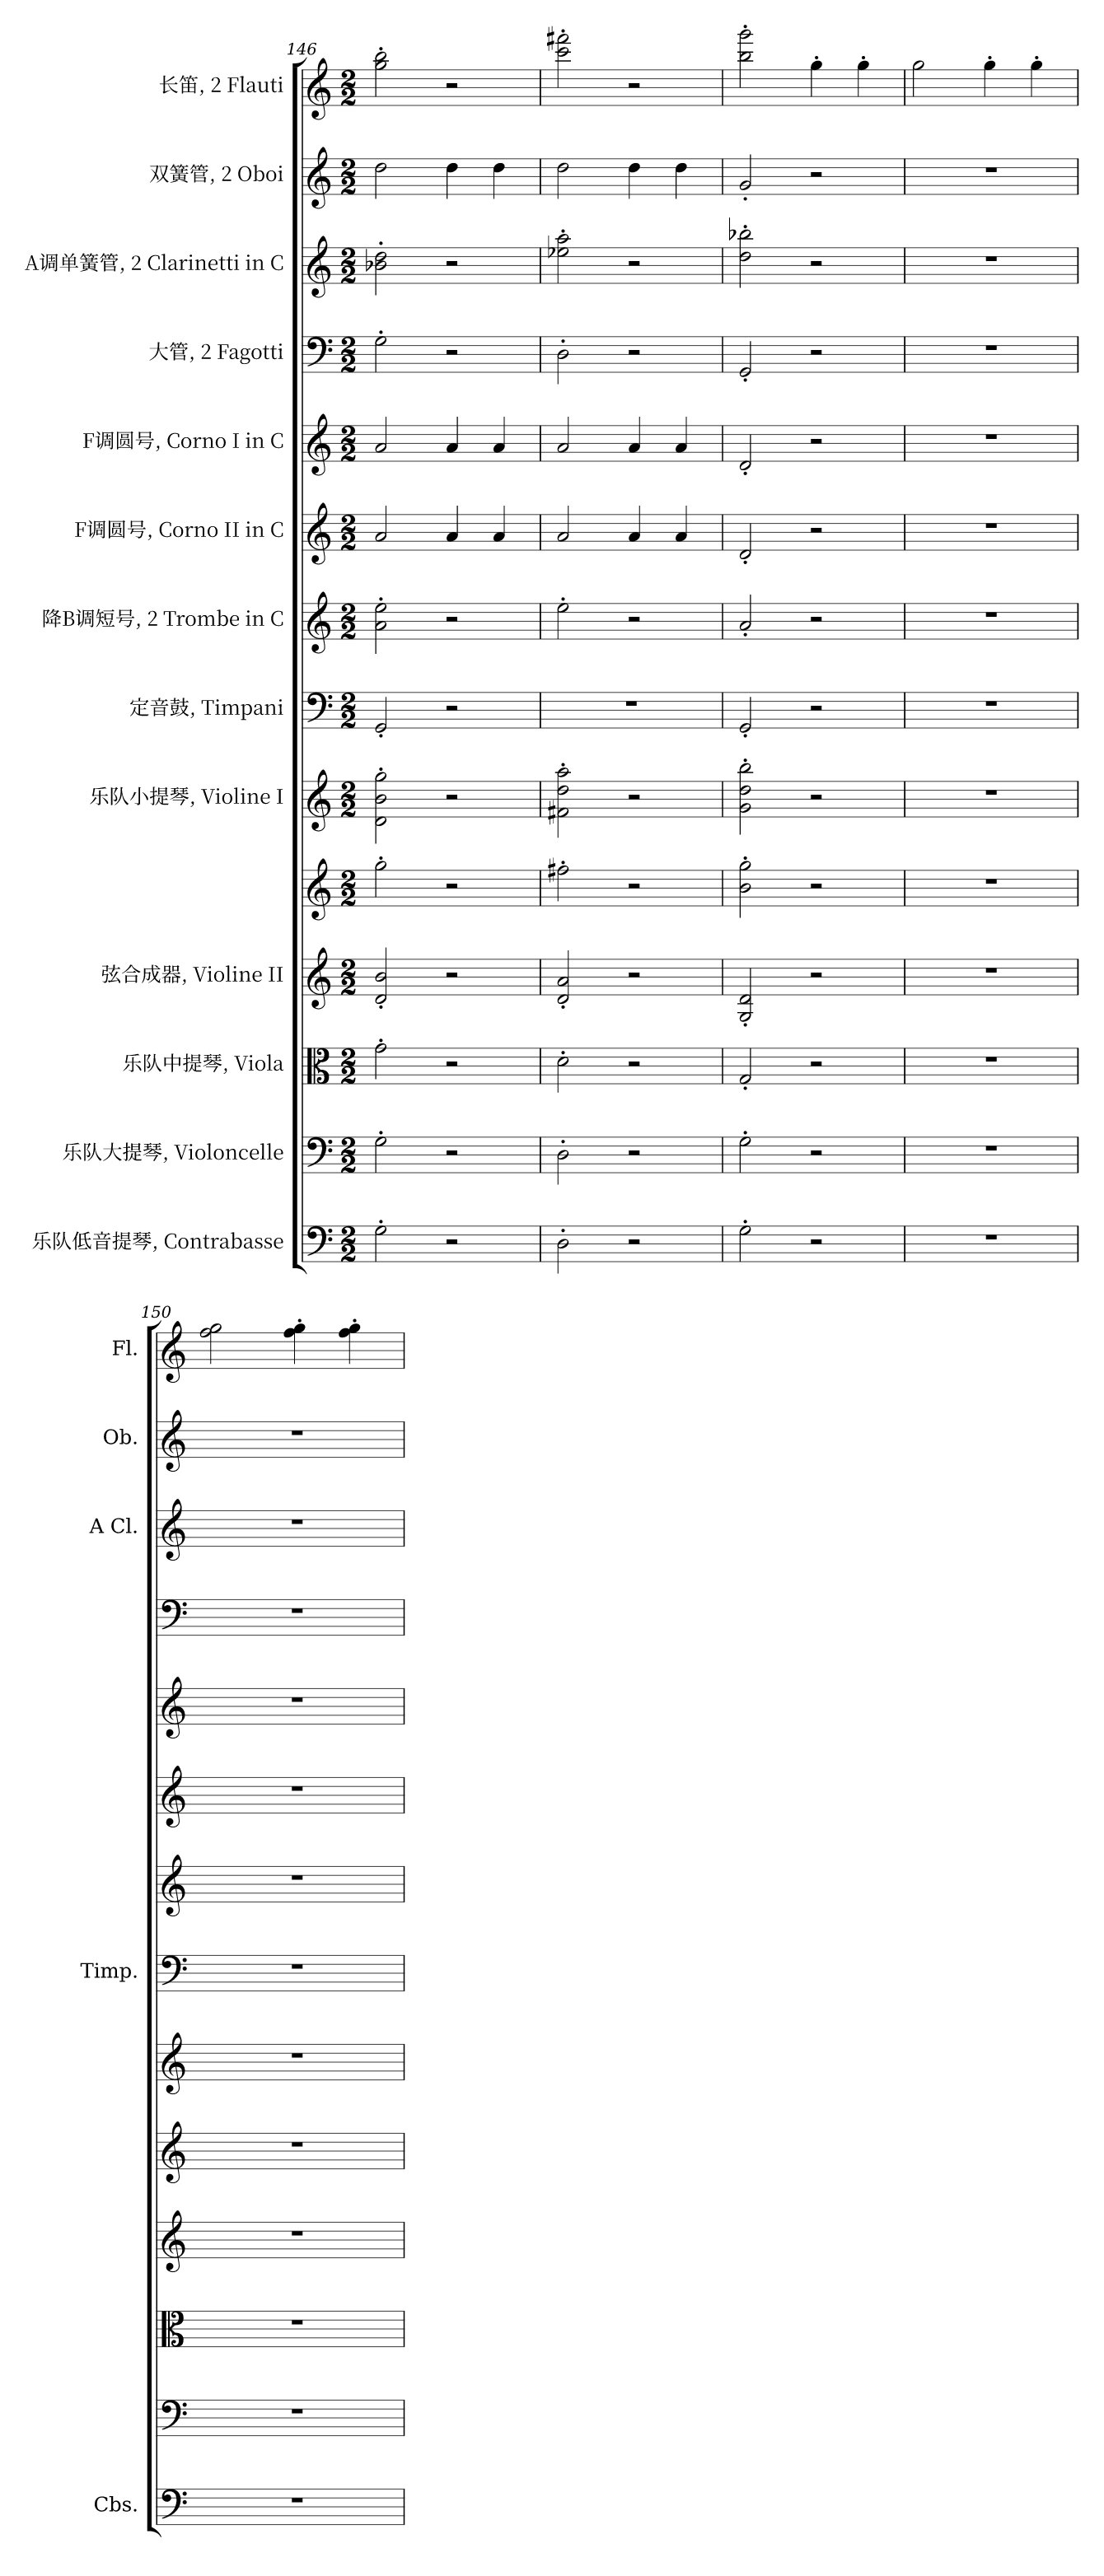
**kern	**kern	**kern	**kern	**kern	**kern	**kern	**kern	**kern	**kern	**kern	**kern	**kern	**kern
*part13	*part12	*part11	*part10	*part10	*part9	*part8	*part7	*part6	*part5	*part4	*part3	*part2	*part1
*staff14	*staff13	*staff12	*staff11	*staff10	*staff9	*staff8	*staff7	*staff6	*staff5	*staff4	*staff3	*staff2	*staff1
*I"乐队低音提琴, Contrabasse	*I"乐队大提琴, Violoncelle	*I"乐队中提琴, Viola	*I"弦合成器, Violine II	*	*I"乐队小提琴, Violine I	*I"定音鼓, Timpani	*I"降B调短号, 2 Trombe in C	*I"F调圆号, Corno II in C	*I"F调圆号, Corno I in C	*I"大管, 2 Fagotti	*I"A调单簧管, 2 Clarinetti in C	*I"双簧管, 2 Oboi	*I"长笛, 2 Flauti
*I'Cbs.	*	*	*	*	*	*I'Timp.	*	*	*	*	*I'A Cl.	*I'Ob.	*I'Fl.
*clefF4	*clefF4	*clefC3	*clefG2	*clefG2	*clefG2	*clefF4	*clefG2	*clefG2	*clefG2	*clefF4	*clefG2	*clefG2	*clefG2
*ITrd7c12	*	*	*	*	*	*	*ITrd1c2	*ITrd4c7	*ITrd4c7	*	*ITrd2c3	*	*
*k[]	*k[]	*k[]	*k[]	*k[]	*k[]	*k[]	*k[b-e-]	*k[b-]	*k[b-]	*k[]	*k[f#c#g#]	*k[]	*k[]
*M2/2	*M2/2	*M2/2	*M2/2	*M2/2	*M2/2	*M2/2	*M2/2	*M2/2	*M2/2	*M2/2	*M2/2	*M2/2	*M2/2
*MM247	*MM247	*MM247	*MM247	*MM247	*MM247	*MM247	*MM247	*MM247	*MM247	*MM247	*MM247	*MM247	*MM247
=146	=146	=146	=146	=146	=146	=146	=146	=146	=146	=146	=146	=146	=146
2GG'\	2G'\	2g'\	2d/' 2b/'	2gg'\	2d\' 2b\' 2gg\'	2GG'/	2g\' 2dd\'	2d/	2d/	2G'\	2gn\' 2b\'	2dd\	2gg\' 2bb\'
*	*	*	*	*	*	*	*	*	*	*	*	*	*MM262
2r	2r	2r	2r	2r	2r	2r	2r	4d/	4d/	2r	2r	4dd\	2r
.	.	.	.	.	.	.	.	4d/	4d/	.	.	4dd\	.
=147	=147	=147	=147	=147	=147	=147	=147	=147	=147	=147	=147	=147	=147
*	*	*	*	*	*	*	*	*	*	*	*	*	*MM247
2DD'\	2D'\	2d'\	2d/' 2a/'	2ff#X'\	2f#X\' 2dd\' 2aa\'	1r	2dd'\	2d/	2d/	2D'\	2ccn\' 2ff#\'	2dd\	2ccc\' 2fff#X\'
*	*	*	*	*	*	*	*	*	*	*	*	*	*MM262
2r	2r	2r	2r	2r	2r	.	2r	4d/	4d/	2r	2r	4dd\	2r
.	.	.	.	.	.	.	.	4d/	4d/	.	.	4dd\	.
!!LO:PB:g=z
=148	=148	=148	=148	=148	=148	=148	=148	=148	=148	=148	=148	=148	=148
*	*	*	*	*	*	*	*	*	*	*	*	*	*MM252
2GG'\	2G'\	2G'/	2G/' 2d/'	2b\' 2gg\'	2g\' 2dd\' 2bb\'	2GG'/	2g'/	2G'/	2G'/	2GG'/	2b\' 2ggn\'	2g'/	2bb\' 2ggg\'
*	*	*	*	*	*	*	*	*	*	*	*	*	*MM242
2r	2r	2r	2r	2r	2r	2r	2r	2r	2r	2r	2r	2r	4gg'\
.	.	.	.	.	.	.	.	.	.	.	.	.	4gg'\
=149	=149	=149	=149	=149	=149	=149	=149	=149	=149	=149	=149	=149	=149
*	*	*	*	*	*	*	*	*	*	*	*	*	*MM245
1r	1r	1r	1r	1r	1r	1r	1r	1r	1r	1r	1r	1r	2gg\
*	*	*	*	*	*	*	*	*	*	*	*	*	*MM242
.	.	.	.	.	.	.	.	.	.	.	.	.	4gg'\
.	.	.	.	.	.	.	.	.	.	.	.	.	4gg'\
=150	=150	=150	=150	=150	=150	=150	=150	=150	=150	=150	=150	=150	=150
*	*	*	*	*	*	*	*	*	*	*	*	*	*MM240
1r	1r	1r	1r	1r	1r	1r	1r	1r	1r	1r	1r	1r	2ff\ 2gg\
*	*	*	*	*	*	*	*	*	*	*	*	*	*MM238
.	.	.	.	.	.	.	.	.	.	.	.	.	4ff\' 4gg\'
.	.	.	.	.	.	.	.	.	.	.	.	.	4ff\' 4gg\'
=	=	=	=	=	=	=	=	=	=	=	=	=	=
*-	*-	*-	*-	*-	*-	*-	*-	*-	*-	*-	*-	*-	*-
